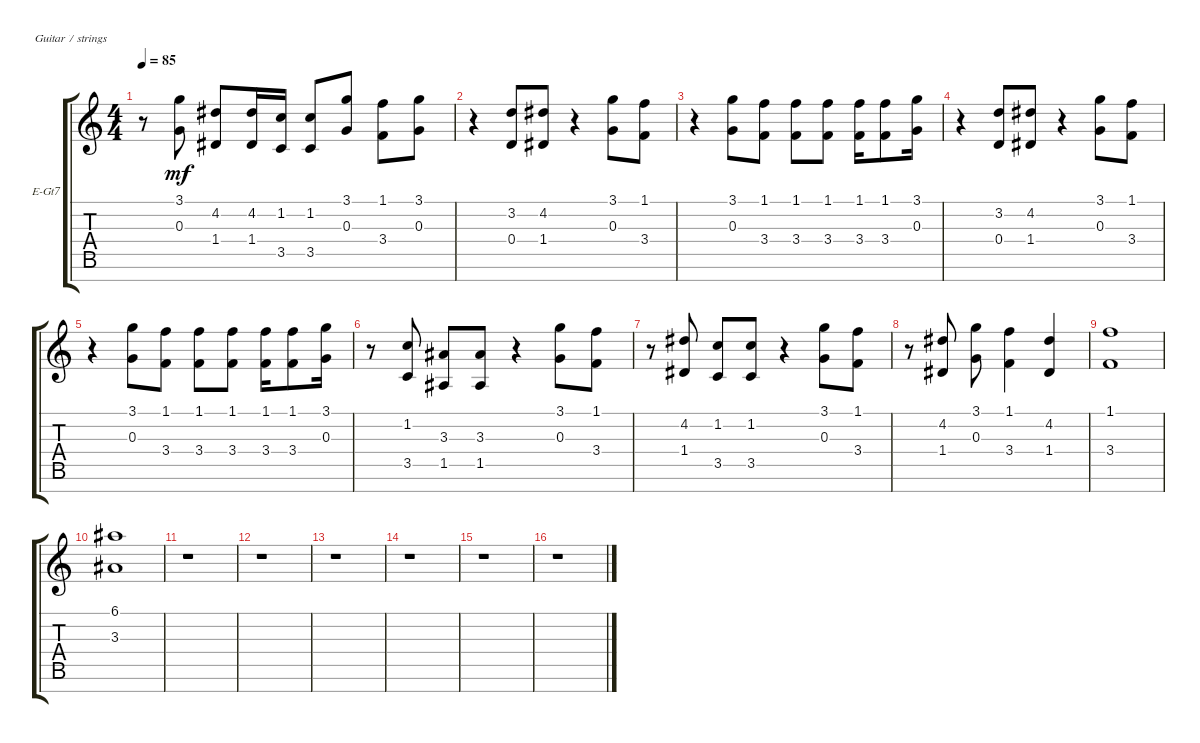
\defaultSystemsLayout 4
\bracketExtendMode groupsimilarinstruments
\firstSystemTrackNameOrientation horizontal
\otherSystemsTrackNameOrientation horizontal
\track ("Electric Guitar" "E-Gt7") {mute instrument distortionguitar}
\staff {score tabs}
\tuning (E4 B3 G3 D3 A2 E2 B1)
\ts (4 4)
\tempo 85
\clef g2
\scale
0.333333
\ks c
r.8{dy mf} (3.1 0.3).8 (4.2 1.4).8 (4.2 1.4).16 (1.2 3.5).16 (1.2 3.5).8 (3.1 0.3).8 (1.1 3.4).8 (3.1 0.3).8 |
\scale
0.333333 r.4 (3.2 0.4).8 (4.2 1.4).8 r.4 (3.1 0.3).8 (1.1 3.4).8 |
\scale
0.333333 r.4 (3.1 0.3).8 (1.1 3.4).8 (1.1 3.4).8 (1.1 3.4).8 (1.1 3.4).16 (1.1 3.4).8 (3.1 0.3).16 |
\scale
0.333333 r.4 (3.2 0.4).8 (4.2 1.4).8 r.4 (3.1 0.3).8 (1.1 3.4).8 |
\scale
0.333333 r.4 (3.1 0.3).8 (1.1 3.4).8 (1.1 3.4).8 (1.1 3.4).8 (1.1 3.4).16 (1.1 3.4).8 (3.1 0.3).16 |
\scale
0.333333 r.8 (1.2 3.5).8 (3.3 1.5).8 (3.3 1.5).8 r.4 (3.1 0.3).8 (1.1 3.4).8 |
\scale
0.333333 r.8 (4.2 1.4).8 (1.2 3.5).8 (1.2 3.5).8 r.4 (3.1 0.3).8 (1.1 3.4).8 |
\scale
0.333333 r.8 (4.2 1.4).8 (3.1 0.3).8 (1.1 3.4).4 (1.4 4.2).4 |
\scale
0.333333 (1.1 3.4).1 |
\scale
0.333333 (6.1 3.3).1 |
\scale
0.333333 r.1 |
\scale
0.333333 r.1 |
\scale
0.333333 r.1 |
\scale
0.333333 r.1 |
\scale
0.333333 r.1 |
\scale
0.333333 r.1
